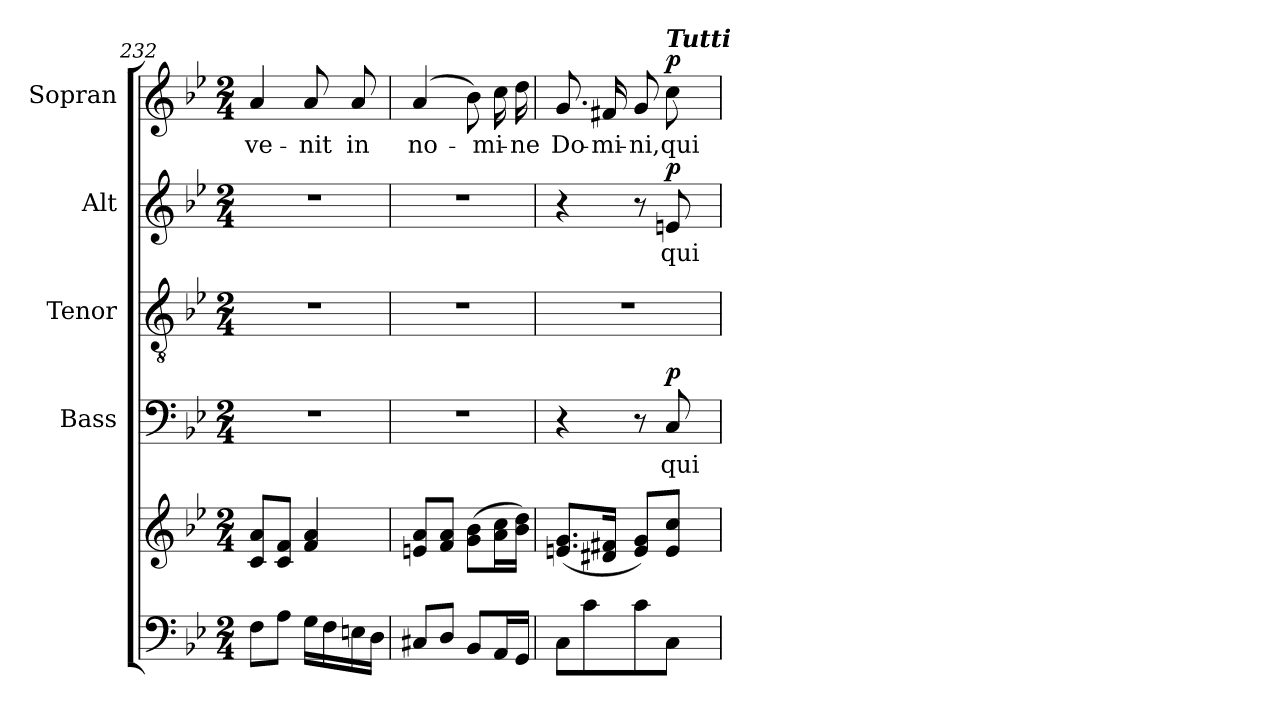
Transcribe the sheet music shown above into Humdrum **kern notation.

**kern	**kern	**kern	**text	**dynam	**kern	**kern	**text	**dynam	**kern	**text	**dynam
*part5	*part5	*part4	*part4	*part4	*part3	*part2	*part2	*part2	*part1	*part1	*part1
*staff6	*staff5	*staff4	*staff4	*staff4	*staff3	*staff2	*staff2	*staff2	*staff1	*staff1	*staff1
*	*	*I"Bass	*	*	*I"Tenor	*I"Alt	*	*	*I"Sopran	*	*
*	*	*I'B.	*	*	*I'T.	*I'A.	*	*	*I'S.	*	*
!!LO:LB:g=z
*clefF4	*clefG2	*clefF4	*	*	*clefGv2	*clefG2	*	*	*clefG2	*	*
*k[b-e-]	*k[b-e-]	*k[b-e-]	*	*	*k[b-e-]	*k[b-e-]	*	*	*k[b-e-]	*	*
*B-:	*B-:	*B-:	*	*	*B-:	*B-:	*	*	*B-:	*	*
*M2/4	*M2/4	*M2/4	*	*	*M2/4	*M2/4	*	*	*M2/4	*	*
=232	=232	=232	=232	=232	=232	=232	=232	=232	=232	=232	=232
!	!	!	!	!	!	!	!	!	!	!LO:LY:b	!
8F\L	8c/ 8a/L	2r	.	.	2r	2r	.	.	4a/	ve-	.
8A\J	8c/ 8f/J	.	.	.	.	.	.	.	.	.	.
!	!	!	!	!	!	!	!	!	!	!LO:LY:b	!
16G\LL	4f/ 4a/	.	.	.	.	.	.	.	8a/	-nit	.
16F\	.	.	.	.	.	.	.	.	.	.	.
!	!	!	!	!	!	!	!	!	!	!LO:LY:b	!
16En\	.	.	.	.	.	.	.	.	8a/	in	.
16D\JJ	.	.	.	.	.	.	.	.	.	.	.
=233	=233	=233	=233	=233	=233	=233	=233	=233	=233	=233	=233
!	!	!	!	!	!	!	!	!	!	!LO:LY:b	!
8C#X/L	8en/ 8a/L	2r	.	.	2r	2r	.	.	(4a/	no-	.
8D/J	8f/ 8a/J	.	.	.	.	.	.	.	.	.	.
8BB-/L	(>8g\ 8b-\L	.	.	.	.	.	.	.	8b-\)	.	.
!	!	!	!	!	!	!	!	!	!	!LO:LY:b	!
16AA/L	16a\ 16cc\L	.	.	.	.	.	.	.	16cc\	-mi-	.
!	!	!	!	!	!	!	!	!	!	!LO:LY:b	!
16GG/JJ	16b-\ 16dd\JJ)	.	.	.	.	.	.	.	16dd\	-ne	.
=234	=234	=234	=234	=234	=234	=234	=234	=234	=234	=234	=234
!	!	!	!	!	!	!	!	!	!	!LO:LY:b	!
8C\L	(<8.en/ 8.g/L	4r	.	.	2r	4r	.	.	8.g/	Do-	.
8c\	.	.	.	.	.	.	.	.	.	.	.
!	!	!	!	!	!	!	!	!	!	!LO:LY:b	!
.	16d#X/ 16f#X/Jk	.	.	.	.	.	.	.	16f#X/	-mi-	.
!	!	!	!	!	!	!	!	!	!	!LO:LY:b	!
8c\	8e/ 8g/L)	8r	.	.	.	8r	.	.	8g/	-ni,	.
!	!	!	!	!	!	!	!	!	!LO:TX:a:Bi:t=Tutti	!	!
!	!	!	!LO:LY:b	!LO:DY:a	!	!	!LO:LY:b	!LO:DY:a	!	!LO:LY:b	!LO:DY:a
8C\J	8e/ 8cc/J	8C/	qui	p	.	8en/	qui	p	8cc\	qui	p
=	=	=	=	=	=	=	=	=	=	=	=
*-	*-	*-	*-	*-	*-	*-	*-	*-	*-	*-	*-
